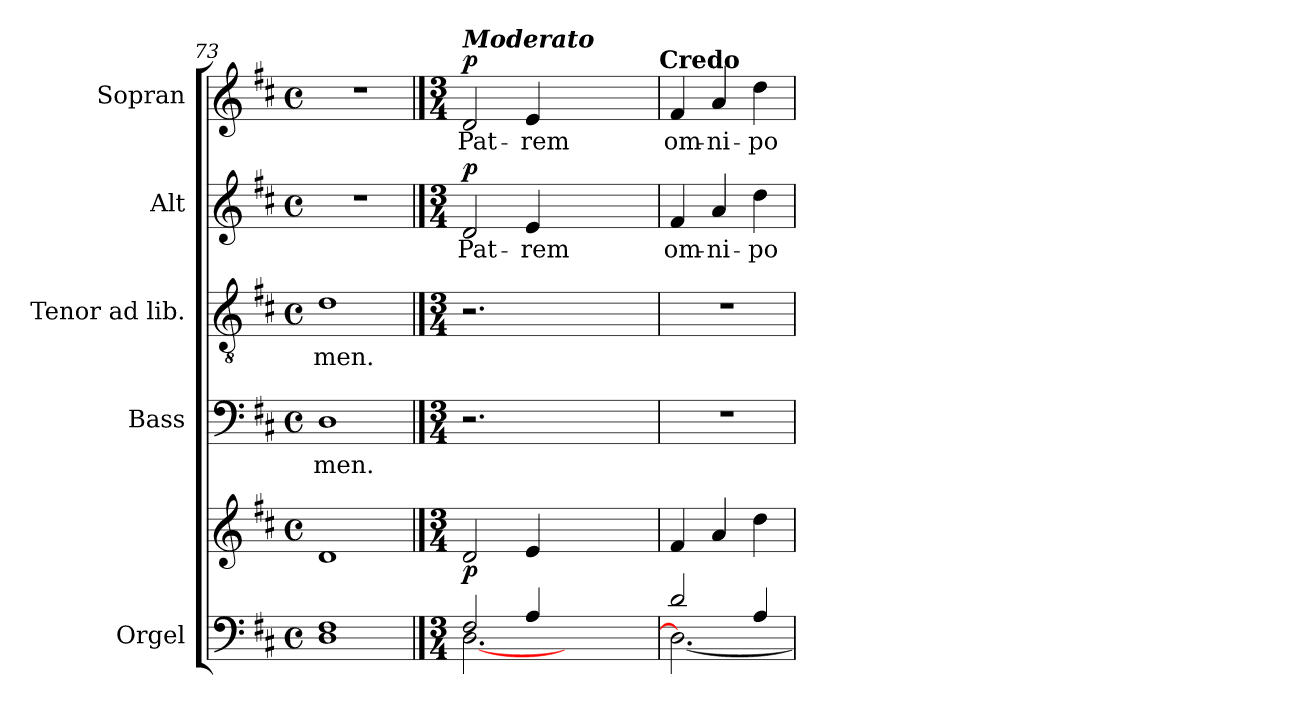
**kern	**kern	**dynam	**kern	**text	**kern	**text	**kern	**text	**dynam	**kern	**text	**dynam
*part5	*part5	*part5	*part4	*part4	*part3	*part3	*part2	*part2	*part2	*part1	*part1	*part1
*staff6	*staff5	*staff5/6	*staff4	*staff4	*staff3	*staff3	*staff2	*staff2	*staff2	*staff1	*staff1	*staff1
*I"Orgel	*	*	*I"Bass	*	*I"Tenor ad lib.	*	*I"Alt	*	*	*I"Sopran	*	*
*I'Org.	*	*	*I'B.	*	*I'T.	*	*I'A.	*	*	*I'S.	*	*
*clefF4	*clefG2	*	*clefF4	*	*clefGv2	*	*clefG2	*	*	*clefG2	*	*
*k[f#c#]	*k[f#c#]	*	*k[f#c#]	*	*k[f#c#]	*	*k[f#c#]	*	*	*k[f#c#]	*	*
*D:	*D:	*	*D:	*	*D:	*	*D:	*	*	*D:	*	*
*M4/4	*M4/4	*	*M4/4	*	*M4/4	*	*M4/4	*	*	*M4/4	*	*
*met(c)	*met(c)	*	*met(c)	*	*met(c)	*	*met(c)	*	*	*met(c)	*	*
=73	=73	=73	=73	=73	=73	=73	=73	=73	=73	=73	=73	=73
!	!	!	!	!LO:LY:b	!	!LO:LY:b	!	!	!	!	!	!
1D 1F#	1d	.	1D	-men.	1d	-men.	1r	.	.	1r	.	.
!!LO:PB:g=z
==74	==74	==74	==74	==74	==74	==74	==74	==74	==74	==74	==74	==74
*M3/4	*M3/4	*	*M3/4	*	*M3/4	*	*M3/4	*	*	*M3/4	*	*
*^	*	*	*	*	*	*	*	*	*	*	*	*
!	!	!	!	!	!	!	!	!	!	!	!LO:TX:a:Bi:t=Moderato	!	!
!	!	!	!LO:DY:b	!	!	!	!	!	!LO:LY:b	!LO:DY:a	!	!LO:LY:b	!LO:DY:a
2F#/	[<2.D\	2d/	p	2.r	.	2.r	.	2d/	Pat-	p	2d/	Pat-	p
!	!	!	!	!	!	!	!	!	!LO:LY:b	!	!	!LO:LY:b	!
4A/	.	4e/	.	.	.	.	.	4e/	-rem	.	4e/	-rem	.
2...ryy	2...ryy	2...ryy	.	2...ryy	.	2...ryy	.	2...ryy	.	.	2...ryy	.	.
!	!	!	!	!	!	!	!	!	!	!	!LO:TX:a:B:t=Credo	!	!
=75	=75	=75	=75	=75	=75	=75	=75	=75	=75	=75	=75	=75	=75
!	!	!	!	!	!	!	!	!	!LO:LY:b	!	!	!LO:LY:b	!
2d/	2.D\_	4f#/	.	2.r	.	2.r	.	4f#/	om-	.	4f#/	om-	.
!	!	!	!	!	!	!	!	!	!LO:LY:b	!	!	!LO:LY:b	!
.	.	4a/	.	.	.	.	.	4a/	-ni-	.	4a/	-ni-	.
!	!	!	!	!	!	!	!	!	!LO:LY:b	!	!	!LO:LY:b	!
4A/	.	4dd\	.	.	.	.	.	4dd\	-po-	.	4dd\	-po-	.
*v	*v	*	*	*	*	*	*	*	*	*	*	*	*
=	=	=	=	=	=	=	=	=	=	=	=	=
*-	*-	*-	*-	*-	*-	*-	*-	*-	*-	*-	*-	*-
